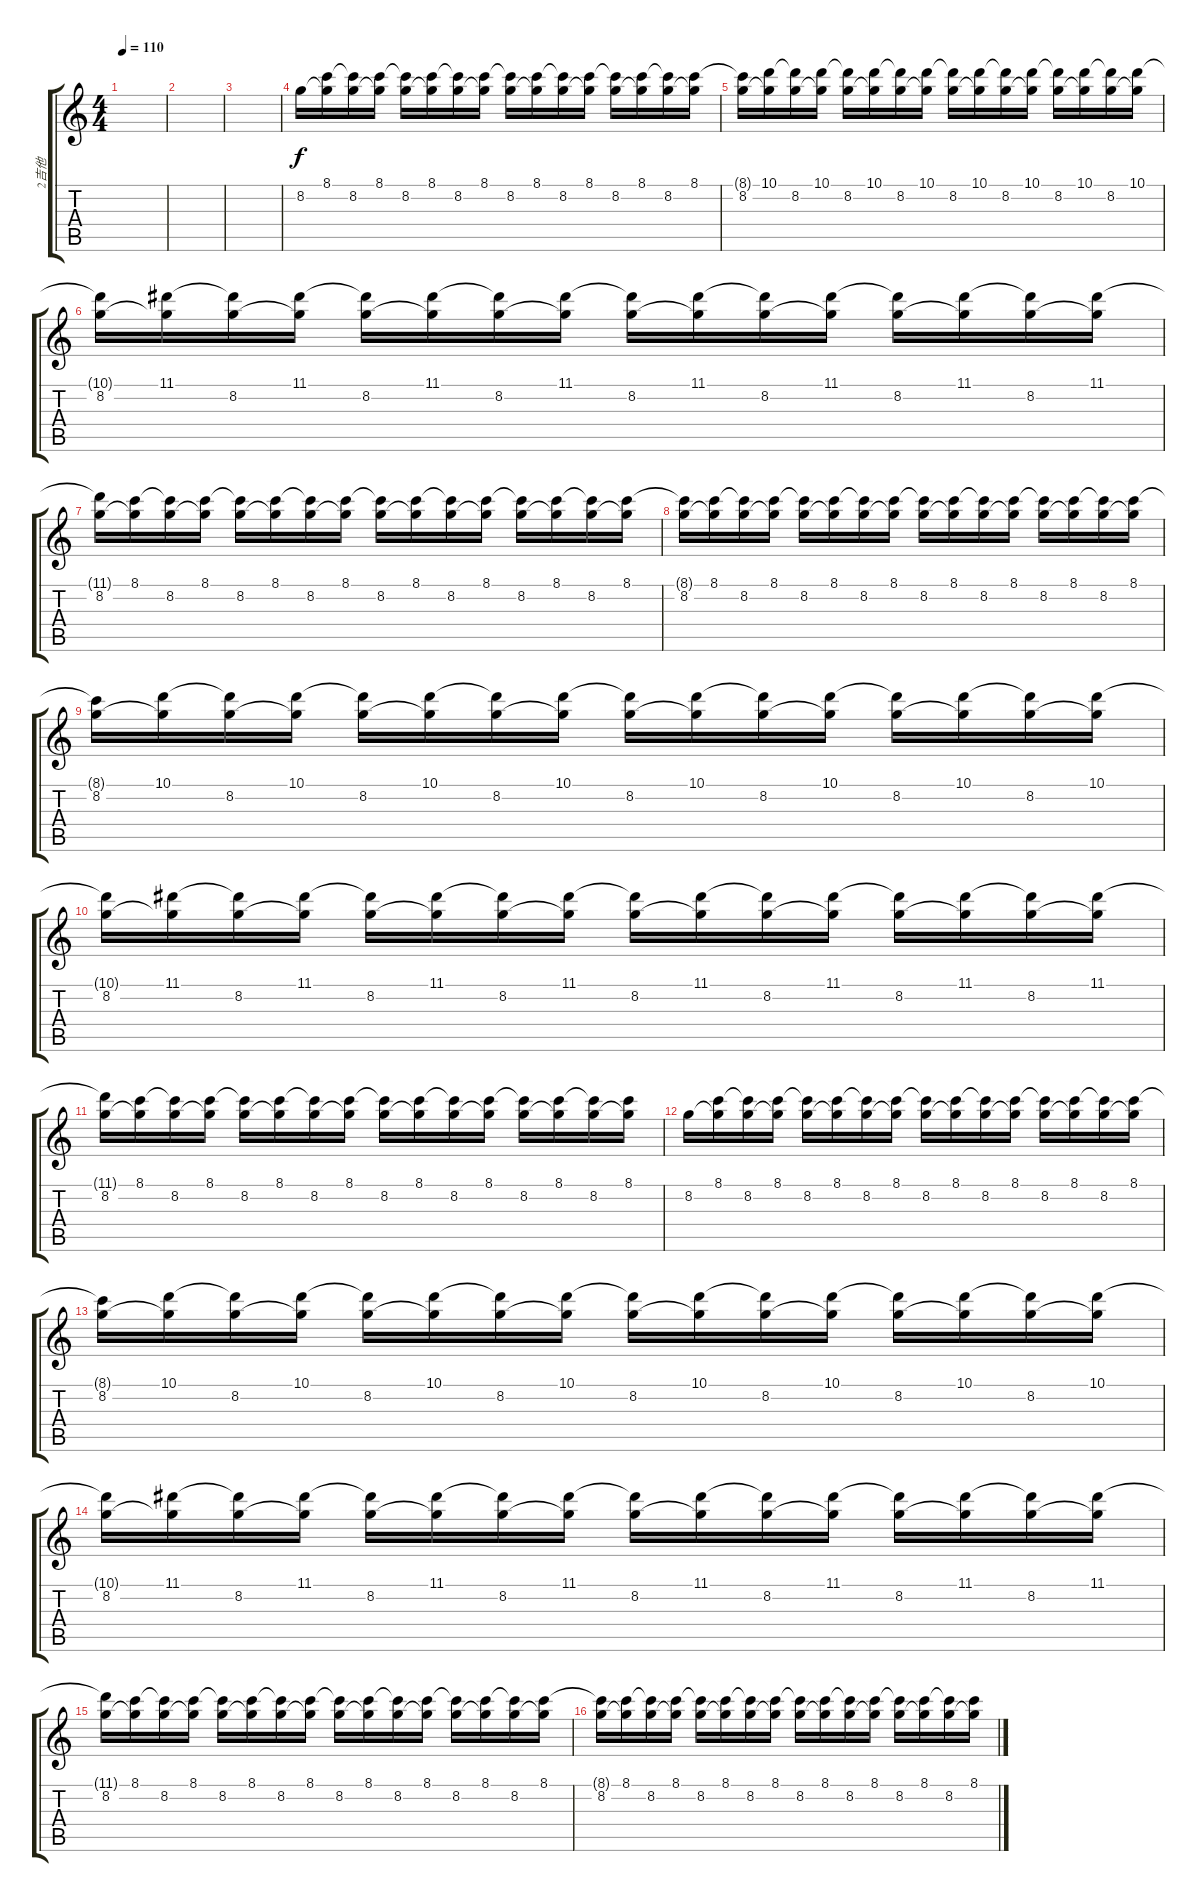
\track ("2吉他" "2吉他") {instrument distortionguitar}
\staff {score tabs}
\tuning (E4 B3 G3 D3 A2 E2) {hide}
\ts (4 4)
\tempo 110
\clef g2
\ks c
|
|
|
8.2.16 (8.1 8.2{t}).16 (8.1{t} 8.2).16 (8.1 8.2{t}).16 (8.1{t} 8.2).16 (8.1 8.2{t}).16 (8.1{t} 8.2).16 (8.1 8.2{t}).16 (8.1{t} 8.2).16 (8.1 8.2{t}).16 (8.1{t} 8.2).16 (8.1 8.2{t}).16 (8.1{t} 8.2).16 (8.1 8.2{t}).16 (8.1{t} 8.2).16 (8.1 8.2{t}).16 |
(8.1{t} 8.2).16 (10.1 8.2{t}).16 (10.1{t} 8.2).16 (10.1 8.2{t}).16 (10.1{t} 8.2).16 (10.1 8.2{t}).16 (10.1{t} 8.2).16 (10.1 8.2{t}).16 (10.1{t} 8.2).16 (10.1 8.2{t}).16 (10.1{t} 8.2).16 (10.1 8.2{t}).16 (10.1{t} 8.2).16 (10.1 8.2{t}).16 (10.1{t} 8.2).16 (10.1 8.2{t}).16 |
(10.1{t} 8.2).16 (11.1 8.2{t}).16 (11.1{t} 8.2).16 (11.1 8.2{t}).16 (11.1{t} 8.2).16 (11.1 8.2{t}).16 (11.1{t} 8.2).16 (11.1 8.2{t}).16 (11.1{t} 8.2).16 (11.1 8.2{t}).16 (11.1{t} 8.2).16 (11.1 8.2{t}).16 (11.1{t} 8.2).16 (11.1 8.2{t}).16 (11.1{t} 8.2).16 (11.1 8.2{t}).16 |
(11.1{t} 8.2).16 (8.1 8.2{t}).16 (8.1{t} 8.2).16 (8.1 8.2{t}).16 (8.1{t} 8.2).16 (8.1 8.2{t}).16 (8.1{t} 8.2).16 (8.1 8.2{t}).16 (8.1{t} 8.2).16 (8.1 8.2{t}).16 (8.1{t} 8.2).16 (8.1 8.2{t}).16 (8.1{t} 8.2).16 (8.1 8.2{t}).16 (8.1{t} 8.2).16 (8.1 8.2{t}).16 |
(8.1{t} 8.2).16 (8.1 8.2{t}).16 (8.1{t} 8.2).16 (8.1 8.2{t}).16 (8.1{t} 8.2).16 (8.1 8.2{t}).16 (8.1{t} 8.2).16 (8.1 8.2{t}).16 (8.1{t} 8.2).16 (8.1 8.2{t}).16 (8.1{t} 8.2).16 (8.1 8.2{t}).16 (8.1{t} 8.2).16 (8.1 8.2{t}).16 (8.1{t} 8.2).16 (8.1 8.2{t}).16 |
(8.1{t} 8.2).16 (10.1 8.2{t}).16 (10.1{t} 8.2).16 (10.1 8.2{t}).16 (10.1{t} 8.2).16 (10.1 8.2{t}).16 (10.1{t} 8.2).16 (10.1 8.2{t}).16 (10.1{t} 8.2).16 (10.1 8.2{t}).16 (10.1{t} 8.2).16 (10.1 8.2{t}).16 (10.1{t} 8.2).16 (10.1 8.2{t}).16 (10.1{t} 8.2).16 (10.1 8.2{t}).16 |
(10.1{t} 8.2).16 (11.1 8.2{t}).16 (11.1{t} 8.2).16 (11.1 8.2{t}).16 (11.1{t} 8.2).16 (11.1 8.2{t}).16 (11.1{t} 8.2).16 (11.1 8.2{t}).16 (11.1{t} 8.2).16 (11.1 8.2{t}).16 (11.1{t} 8.2).16 (11.1 8.2{t}).16 (11.1{t} 8.2).16 (11.1 8.2{t}).16 (11.1{t} 8.2).16 (11.1 8.2{t}).16 |
(11.1{t} 8.2).16 (8.1 8.2{t}).16 (8.1{t} 8.2).16 (8.1 8.2{t}).16 (8.1{t} 8.2).16 (8.1 8.2{t}).16 (8.1{t} 8.2).16 (8.1 8.2{t}).16 (8.1{t} 8.2).16 (8.1 8.2{t}).16 (8.1{t} 8.2).16 (8.1 8.2{t}).16 (8.1{t} 8.2).16 (8.1 8.2{t}).16 (8.1{t} 8.2).16 (8.1 8.2{t}).16 |
8.2.16 (8.1 8.2{t}).16 (8.1{t} 8.2).16 (8.1 8.2{t}).16 (8.1{t} 8.2).16 (8.1 8.2{t}).16 (8.1{t} 8.2).16 (8.1 8.2{t}).16 (8.1{t} 8.2).16 (8.1 8.2{t}).16 (8.1{t} 8.2).16 (8.1 8.2{t}).16 (8.1{t} 8.2).16 (8.1 8.2{t}).16 (8.1{t} 8.2).16 (8.1 8.2{t}).16 |
(8.1{t} 8.2).16 (10.1 8.2{t}).16 (10.1{t} 8.2).16 (10.1 8.2{t}).16 (10.1{t} 8.2).16 (10.1 8.2{t}).16 (10.1{t} 8.2).16 (10.1 8.2{t}).16 (10.1{t} 8.2).16 (10.1 8.2{t}).16 (10.1{t} 8.2).16 (10.1 8.2{t}).16 (10.1{t} 8.2).16 (10.1 8.2{t}).16 (10.1{t} 8.2).16 (10.1 8.2{t}).16 |
(10.1{t} 8.2).16 (11.1 8.2{t}).16 (11.1{t} 8.2).16 (11.1 8.2{t}).16 (11.1{t} 8.2).16 (11.1 8.2{t}).16 (11.1{t} 8.2).16 (11.1 8.2{t}).16 (11.1{t} 8.2).16 (11.1 8.2{t}).16 (11.1{t} 8.2).16 (11.1 8.2{t}).16 (11.1{t} 8.2).16 (11.1 8.2{t}).16 (11.1{t} 8.2).16 (11.1 8.2{t}).16 |
(11.1{t} 8.2).16 (8.1 8.2{t}).16 (8.1{t} 8.2).16 (8.1 8.2{t}).16 (8.1{t} 8.2).16 (8.1 8.2{t}).16 (8.1{t} 8.2).16 (8.1 8.2{t}).16 (8.1{t} 8.2).16 (8.1 8.2{t}).16 (8.1{t} 8.2).16 (8.1 8.2{t}).16 (8.1{t} 8.2).16 (8.1 8.2{t}).16 (8.1{t} 8.2).16 (8.1 8.2{t}).16 |
(8.1{t} 8.2).16 (8.1 8.2{t}).16 (8.1{t} 8.2).16 (8.1 8.2{t}).16 (8.1{t} 8.2).16 (8.1 8.2{t}).16 (8.1{t} 8.2).16 (8.1 8.2{t}).16 (8.1{t} 8.2).16 (8.1 8.2{t}).16 (8.1{t} 8.2).16 (8.1 8.2{t}).16 (8.1{t} 8.2).16 (8.1 8.2{t}).16 (8.1{t} 8.2).16 (8.1 8.2{t}).16
